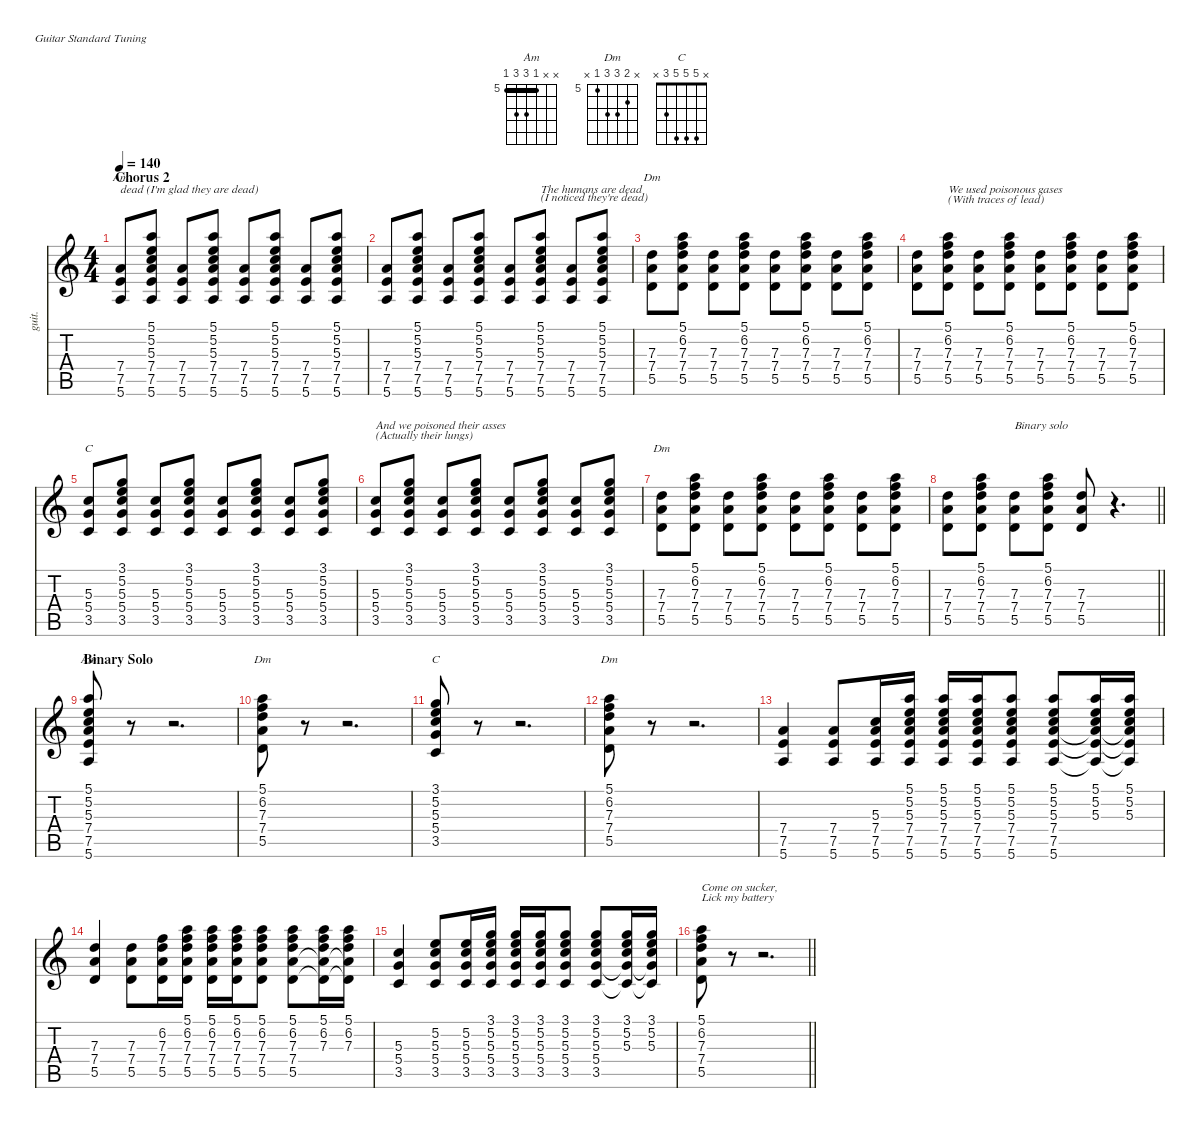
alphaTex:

\defaultSystemsLayout 4
\hideDynamics
\bracketExtendMode nobrackets
\otherSystemsTrackNameOrientation horizontal
\track ("Guitar1,2" "guit.") {defaultSystemsLayout 4 instrument acousticguitarnylon}
\staff {score tabs}
\tuning (E4 B3 G3 D3 A2 E2)
\chord ("Am" 5 5 5 7 7 5) {firstfret 5 showfingering false barre (5 5 5)}
\chord ("Dm" 5 6 7 7 5 x) {firstfret 5 showfingering false barre 5}
\chord ("C" 3 5 5 5 3 x) {showfingering false barre 3}
\chord ("Dm" x 6 7 7 5 x) {firstfret 5 showfingering false}
\chord ("Am" x x 5 7 7 5) {firstfret 5 showfingering false barre 5}
\chord ("C" x 5 5 5 3 x) {showfingering false}
\ts (4 4)
\section ("" "Chorus 2")
\tempo 140
\clef g2
\ks aminor
(7.4 7.5 5.6).8{ch "Am" txt "dead (I'm glad they are dead)" dy f} (5.1 5.2 5.3 7.4 7.5 5.6).8 (7.4 7.5 5.6).8 (5.1 5.2 5.3 7.4 7.5 5.6).8 (7.4 7.5 5.6).8 (5.1 5.2 5.3 7.4 7.5 5.6).8 (7.4 7.5 5.6).8 (5.1 5.2 5.3 7.4 7.5 5.6).8 |
(7.4 7.5 5.6).8 (5.1 5.2 5.3 7.4 7.5 5.6).8 (7.4 7.5 5.6).8 (5.1 5.2 5.3 7.4 7.5 5.6).8 (7.4 7.5 5.6).8 (5.1 5.2 5.3 7.4 7.5 5.6).8{txt "The humans are dead \n(I noticed they're dead)"} (7.4 7.5 5.6).8 (5.1 5.2 5.3 7.4 7.5 5.6).8 |
(7.3 7.4 5.5).8{ch "Dm"} (5.1 6.2 7.3 7.4 5.5).8 (7.3 7.4 5.5).8 (5.1 6.2 7.3 7.4 5.5).8 (7.3 7.4 5.5).8 (5.1 6.2 7.3 7.4 5.5).8 (7.3 7.4 5.5).8 (5.1 6.2 7.3 7.4 5.5).8 |
(7.3 7.4 5.5).8 (5.1 6.2 7.3 7.4 5.5).8{txt "We used poisonous gases \n(With traces of lead)"} (7.3 7.4 5.5).8 (5.1 6.2 7.3 7.4 5.5).8 (7.3 7.4 5.5).8 (5.1 6.2 7.3 7.4 5.5).8 (7.3 7.4 5.5).8 (5.1 6.2 7.3 7.4 5.5).8 |
(5.3 5.4 3.5).8{ch "C"} (3.1 5.2 5.3 5.4 3.5).8 (5.3 5.4 3.5).8 (3.1 5.2 5.3 5.4 3.5).8 (5.3 5.4 3.5).8 (3.1 5.2 5.3 5.4 3.5).8 (5.3 5.4 3.5).8 (3.1 5.2 5.3 5.4 3.5).8 |
(5.3 5.4 3.5).8{txt "And we poisoned their asses \n(Actually their lungs)"} (3.1 5.2 5.3 5.4 3.5).8 (5.3 5.4 3.5).8 (3.1 5.2 5.3 5.4 3.5).8 (5.3 5.4 3.5).8 (3.1 5.2 5.3 5.4 3.5).8 (5.3 5.4 3.5).8 (3.1 5.2 5.3 5.4 3.5).8 |
(7.3 7.4 5.5).8{ch "Dm"} (5.1 6.2 7.3 7.4 5.5).8 (7.3 7.4 5.5).8 (5.1 6.2 7.3 7.4 5.5).8 (7.3 7.4 5.5).8 (5.1 6.2 7.3 7.4 5.5).8 (7.3 7.4 5.5).8 (5.1 6.2 7.3 7.4 5.5).8 |
\barLineRight lightlight
(7.3 7.4 5.5).8 (5.1 6.2 7.3 7.4 5.5).8 (7.3 7.4 5.5).8{txt "Binary solo"} (5.1 6.2 7.3 7.4 5.5).8 (7.3 7.4 5.5).8 r.4{d} |
\section ("" "Binary Solo")
(5.1 5.2 5.3 7.4 7.5 5.6).8{ch "Am" txt ""} r.8 r.2{d} |
(5.1 6.2 7.3 7.4 5.5).8{ch "Dm" txt ""} r.8 r.2{d} |
(3.1 5.2 5.3 5.4 3.5).8{ch "C" txt ""} r.8 r.2{d} |
(5.1 6.2 7.3 7.4 5.5).8{ch "Dm" txt ""} r.8 r.2{d} |
(7.4 7.5 5.6).4 (7.4 7.5 5.6).8 (5.3 7.4 7.5 5.6).16 (5.1 5.2 5.3 7.4 7.5 5.6).16 (5.1 5.2 5.3 7.4 7.5 5.6).16 (5.1 5.2 5.3 7.4 7.5 5.6).16 (5.1 5.2 5.3 7.4 7.5 5.6).8 (5.1 5.2 5.3 7.4 7.5 5.6).8 (5.1 5.2 5.3 7.4{t} 7.5{t} 5.6{t}).16{dy mf} (5.1 5.2 5.3 7.4{t} 7.5{t} 5.6{t}).16 |
(7.3 7.4 5.5).4{dy f} (7.3 7.4 5.5).8 (6.2 7.3 7.4 5.5).16 (5.1 6.2 7.3 7.4 5.5).16 (5.1 6.2 7.3 7.4 5.5).16 (5.1 6.2 7.3 7.4 5.5).16 (5.1 6.2 7.3 7.4 5.5).8 (5.1 6.2 7.3 7.4 5.5).8 (5.1 6.2 7.3 7.4{t} 5.5{t}).16{dy mf} (5.1 6.2 7.3 7.4{t} 5.5{t}).16 |
(5.3 5.4 3.5).4{dy f} (5.2 5.3 5.4 3.5).8 (5.2 5.3 5.4 3.5).16 (3.1 5.2 5.3 5.4 3.5).16 (3.1 5.2 5.3 5.4 3.5).16 (3.1 5.2 5.3 5.4 3.5).16 (3.1 5.2 5.3 5.4 3.5).8 (3.1 5.2 5.3 5.4 3.5).8 (3.1 5.2 5.3 5.4{t} 3.5{t}).16{dy mf} (3.1 5.2 5.3 5.4{t} 3.5{t}).16 |
\barLineRight lightlight
(5.1 6.2 7.3 7.4 5.5).8{txt "Come on sucker,\nLick my battery" dy f} r.8 r.2{d}
